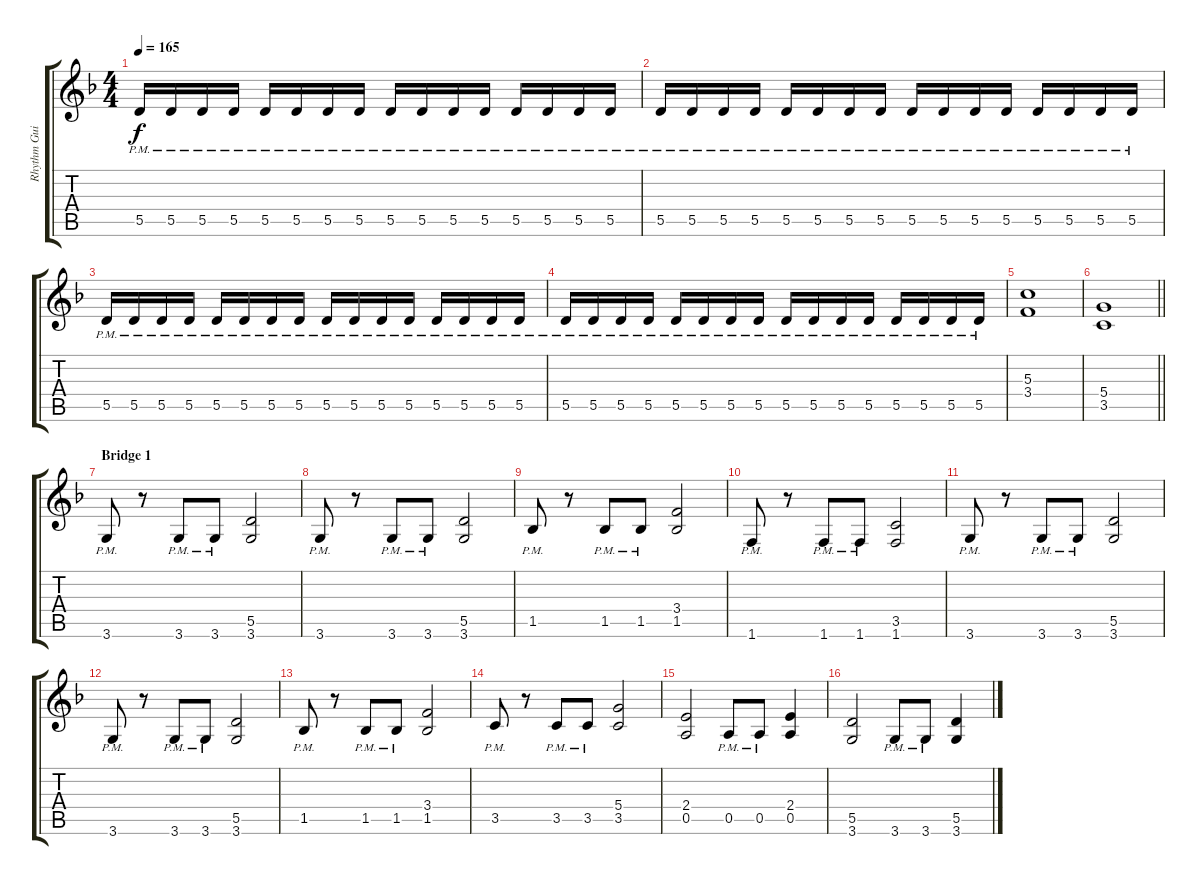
\track ("Rhythm Guitar 2: Florian Ramsauer" "Rhythm Gui") {instrument distortionguitar}
\staff {score tabs}
\tuning (E4 B3 G3 D3 A2 E2) {hide}
\ts (4 4)
\tempo 165
\clef g2
\ks dminor
5.5{pm}.16{dy f} 5.5{pm}.16 5.5{pm}.16 5.5{pm}.16 5.5{pm}.16 5.5{pm}.16 5.5{pm}.16 5.5{pm}.16 5.5{pm}.16 5.5{pm}.16 5.5{pm}.16 5.5{pm}.16 5.5{pm}.16 5.5{pm}.16 5.5{pm}.16 5.5{pm}.16 |
5.5{pm}.16 5.5{pm}.16 5.5{pm}.16 5.5{pm}.16 5.5{pm}.16 5.5{pm}.16 5.5{pm}.16 5.5{pm}.16 5.5{pm}.16 5.5{pm}.16 5.5{pm}.16 5.5{pm}.16 5.5{pm}.16 5.5{pm}.16 5.5{pm}.16 5.5{pm}.16 |
5.5{pm}.16 5.5{pm}.16 5.5{pm}.16 5.5{pm}.16 5.5{pm}.16 5.5{pm}.16 5.5{pm}.16 5.5{pm}.16 5.5{pm}.16 5.5{pm}.16 5.5{pm}.16 5.5{pm}.16 5.5{pm}.16 5.5{pm}.16 5.5{pm}.16 5.5{pm}.16 |
5.5{pm}.16 5.5{pm}.16 5.5{pm}.16 5.5{pm}.16 5.5{pm}.16 5.5{pm}.16 5.5{pm}.16 5.5{pm}.16 5.5{pm}.16 5.5{pm}.16 5.5{pm}.16 5.5{pm}.16 5.5{pm}.16 5.5{pm}.16 5.5{pm}.16 5.5{pm}.16 |
(5.3 3.4).1 |
\barLineRight lightlight
(5.4 3.5).1 |
\section ("" "Bridge 1")
3.6{pm}.8 r.8 3.6{pm}.8 3.6{pm}.8 (5.5 3.6).2 |
3.6{pm}.8 r.8 3.6{pm}.8 3.6{pm}.8 (5.5 3.6).2 |
1.5{pm}.8 r.8 1.5{pm}.8 1.5{pm}.8 (3.4 1.5).2 |
1.6{pm}.8 r.8 1.6{pm}.8 1.6{pm}.8 (3.5 1.6).2 |
3.6{pm}.8 r.8 3.6{pm}.8 3.6{pm}.8 (5.5 3.6).2 |
3.6{pm}.8 r.8 3.6{pm}.8 3.6{pm}.8 (5.5 3.6).2 |
1.5{pm}.8 r.8 1.5{pm}.8 1.5{pm}.8 (3.4 1.5).2 |
3.5{pm}.8 r.8 3.5{pm}.8 3.5{pm}.8 (5.4 3.5).2 |
(2.4 0.5).2 0.5{pm}.8 0.5{pm}.8 (2.4 0.5).4 |
(5.5 3.6).2 3.6{pm}.8 3.6{pm}.8 (5.5 3.6).4
